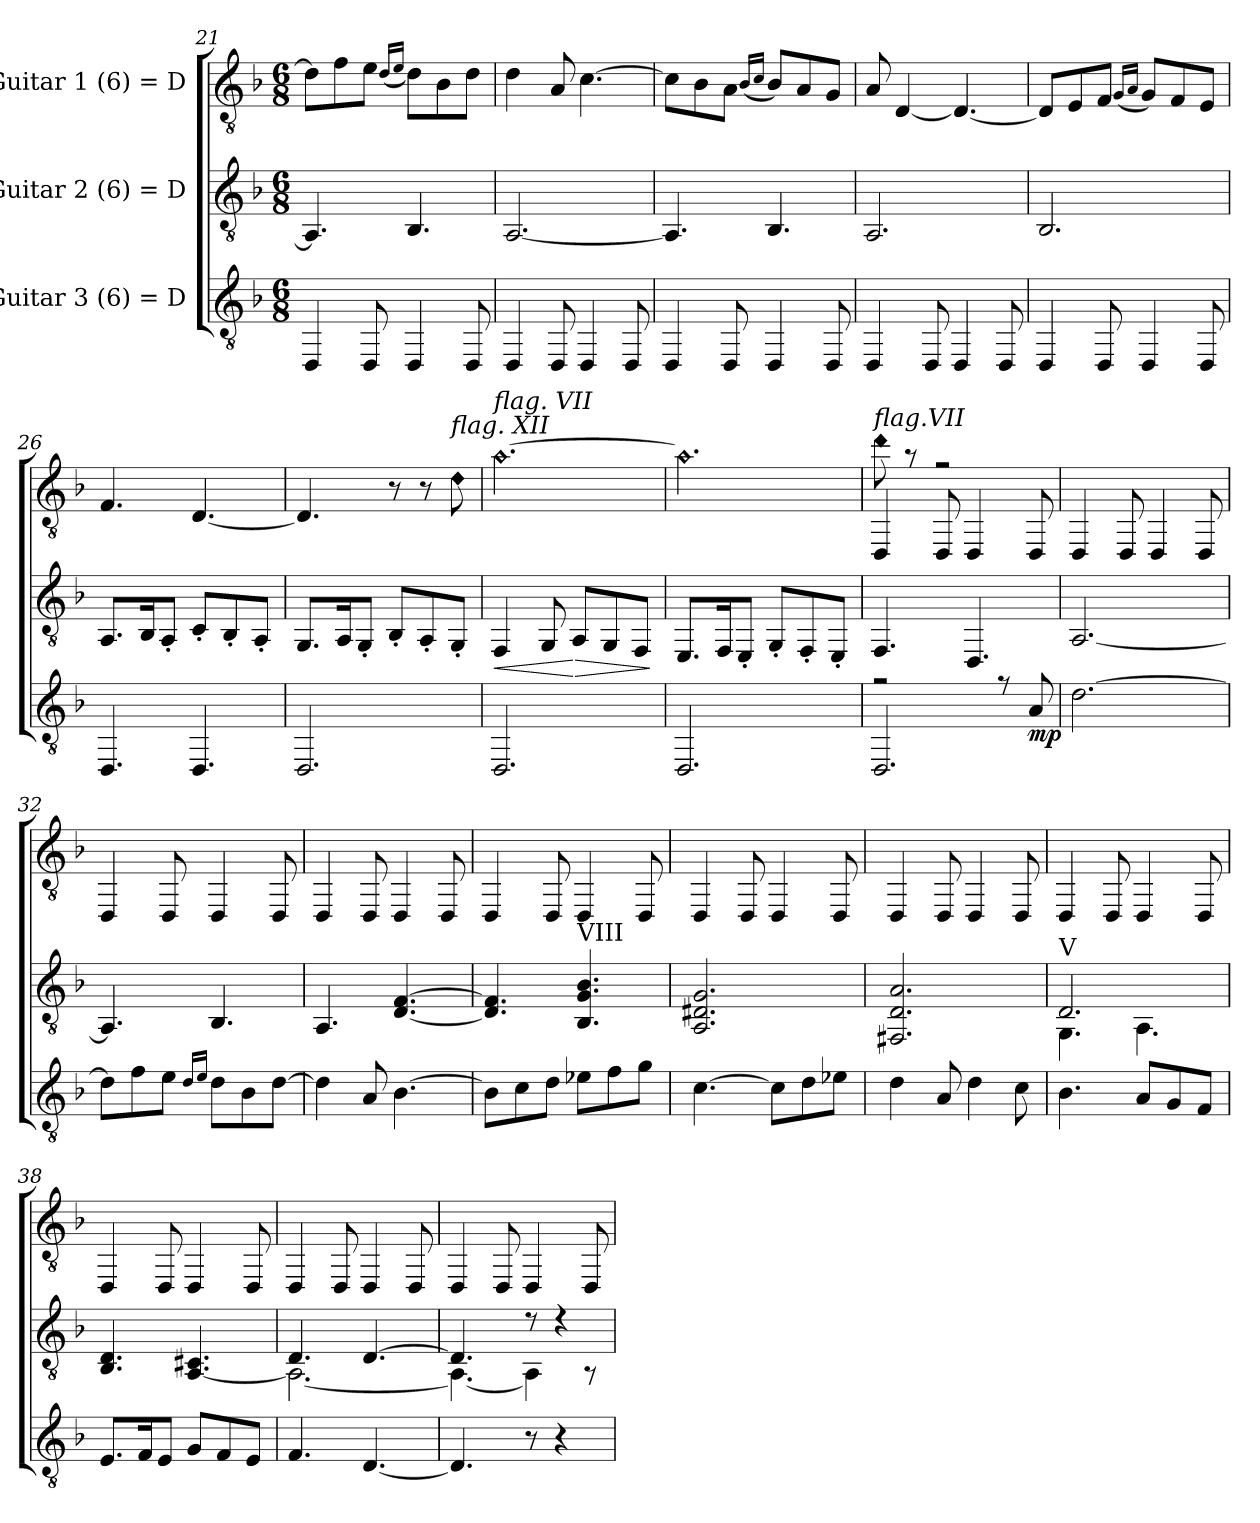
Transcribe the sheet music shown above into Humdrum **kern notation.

**kern	**dynam	**kern	**dynam	**kern
*part3	*part3	*part2	*part2	*part1
*staff3	*staff3	*staff2	*staff2	*staff1
*I"Guitar 3 (6) = D	*	*I"Guitar 2 (6) = D	*	*I"Guitar 1 (6) = D
*clefGv2	*	*clefGv2	*	*clefGv2
*k[b-]	*	*k[b-]	*	*k[b-]
*M6/8	*	*M6/8	*	*M6/8
=21	=21	=21	=21	=21
4DD/	.	4.AA/]	.	8d\L]
.	.	.	.	8f\
8DD/	.	.	.	8e\J
.	.	.	.	(16qd/LL
.	.	.	.	16qe/JJ
4DD/	.	4.BB-/	.	8d\L)
.	.	.	.	8B-\
8DD/	.	.	.	8d\J
=22	=22	=22	=22	=22
4DD/	.	[2.AA/	.	4d\
8DD/	.	.	.	8A/
4DD/	.	.	.	[4.c\
8DD/	.	.	.	.
!!LO:LB:g=z
=23	=23	=23	=23	=23
4DD/	.	4.AA/]	.	8c\L]
.	.	.	.	8B-\
8DD/	.	.	.	8A\J
.	.	.	.	(16qB-/LL
.	.	.	.	16qc/JJ
4DD/	.	4.BB-/	.	8B-/L)
.	.	.	.	8A/
8DD/	.	.	.	8G/J
=24	=24	=24	=24	=24
4DD/	.	2.AA/	.	8A/
.	.	.	.	[4D/
8DD/	.	.	.	.
4DD/	.	.	.	4.D/_
8DD/	.	.	.	.
=25	=25	=25	=25	=25
4DD/	.	2.BB-/	.	8D/L]
.	.	.	.	8E/
8DD/	.	.	.	8F/J
.	.	.	.	(16qG/LL
.	.	.	.	16qA/JJ
4DD/	.	.	.	8G/L)
.	.	.	.	8F/
8DD/	.	.	.	8E/J
=26	=26	=26	=26	=26
4.DD/	.	8.AA/L	.	4.F/
.	.	16BB-/K	.	.
.	.	8AA'/J	.	.
4.DD/	.	8C'/L	.	[4.D/
.	.	8BB-'/	.	.
.	.	8AA'/J	.	.
=27	=27	=27	=27	=27
2.DD/	.	8.GG/L	.	4.D/]
.	.	16AA/K	.	.
.	.	8GG'/J	.	.
.	.	8BB-'/L	.	8r
.	.	8AA'/	.	8r
!	!	!	!	!LO:TX:a:i:t=flag. XII
!	!	!	!	!LO:N:head=diamond
.	.	8GG'/J	.	8d\
!!LO:PB:g=z
=28	=28	=28	=28	=28
!	!	!	!	!LO:TX:a:i:t=flag. VII
!	!	!	!LO:HP:b	!LO:N:head=diamond
2.DD/	.	4FF/	<	[2.a\
.	.	8GG/	.	.
!	!	!	!LO:HP:n=1:b	!
.	.	8AA/L	[ >	.
.	.	8GG/	.	.
.	.	8FF/J	.	.
.	.	.	]	.
=29	=29	=29	=29	=29
!	!	!	!	!LO:N:head=diamond
2.DD/	.	8.EE/L	.	2.a\]
.	.	16FF/K	.	.
.	.	8EE'/J	.	.
.	.	8GG'/L	.	.
.	.	8FF'/	.	.
.	.	8EE'/J	.	.
=30	=30	=30	=30	=30
*^	*	*	*	*^
!	!	!	!	!	!LO:TX:a:i:t=flag.VII	!
!	!	!	!	!	!	!LO:N:head=diamond
2.DD/	2rf	.	4.FF/	.	4DD/	8dd\
.	.	.	.	.	.	8ra
.	.	.	.	.	8DD/	2rf
.	.	.	4.DD/	.	4DD/	.
.	8rf	.	.	.	.	.
!	!	!LO:DY:b	!	!	!	!
.	8A/	mp	.	.	8DD/	.
*v	*v	*	*	*	*v	*v
=31	=31	=31	=31	=31
[2.d\	.	[2.AA/	.	4DD/
.	.	.	.	8DD/
.	.	.	.	4DD/
.	.	.	.	8DD/
=32	=32	=32	=32	=32
8d\L]	.	4.AA/]	.	4DD/
8f\	.	.	.	.
8e\J	.	.	.	8DD/
16qd/LL	.	.	.	.
16qe/JJ	.	.	.	.
8d\L	.	4.BB-/	.	4DD/
8B-\	.	.	.	.
[8d\J	.	.	.	8DD/
!!LO:LB:g=z
=33	=33	=33	=33	=33
4d\]	.	4.AA/	.	4DD/
8A/	.	.	.	8DD/
[4.B-\	.	[4.D/ [4.F/	.	4DD/
.	.	.	.	8DD/
=34	=34	=34	=34	=34
8B-\L]	.	4.D/] 4.F/]	.	4DD/
8c\	.	.	.	.
8d\J	.	.	.	8DD/
!	!	!LO:TX:a:t=VIII	!	!
8e-X\L	.	4.BB-/ 4.G/ 4.B-/	.	4DD/
8f\	.	.	.	.
8g\J	.	.	.	8DD/
=35	=35	=35	=35	=35
[4.c\	.	2.AA/ 2.D#X/ 2.G/	.	4DD/
.	.	.	.	8DD/
8c\L]	.	.	.	4DD/
8d\	.	.	.	.
8e-X\J	.	.	.	8DD/
=36	=36	=36	=36	=36
4d\	.	2.FF#X/ 2.D/ 2.A/	.	4DD/
8A/	.	.	.	8DD/
4d\	.	.	.	4DD/
8c\	.	.	.	8DD/
=37	=37	=37	=37	=37
*	*	*^	*	*
!	!	!LO:TX:a:t=V	!	!	!
4.B-\	.	2.D/	4.GG\	.	4DD/
.	.	.	.	.	8DD/
8A/L	.	.	4.AA\	.	4DD/
8G/	.	.	.	.	.
8F/J	.	.	.	.	8DD/
*	*	*v	*v	*	*
=38	=38	=38	=38	=38
8.E/L	.	4.BB-/ 4.D/	.	4DD/
16F/K	.	.	.	.
8E/J	.	.	.	8DD/
8G/L	.	[4.AA/ 4.C#X/	.	4DD/
8F/	.	.	.	.
8E/J	.	.	.	8DD/
!!LO:LB:g=z
=39	=39	=39	=39	=39
*	*	*^	*	*
4.F/	.	4.D/	2.AA\_	.	4DD/
.	.	.	.	.	8DD/
[4.D/	.	[4.D/	.	.	4DD/
.	.	.	.	.	8DD/
=40	=40	=40	=40	=40	=40
4.D/]	.	4.D/]	4.AA\_	.	4DD/
.	.	.	.	.	8DD/
8r	.	8r	4AA\]	.	4DD/
4r	.	4r	.	.	.
.	.	.	8r	.	8DD/
*	*	*v	*v	*	*
=	=	=	=	=
*-	*-	*-	*-	*-
